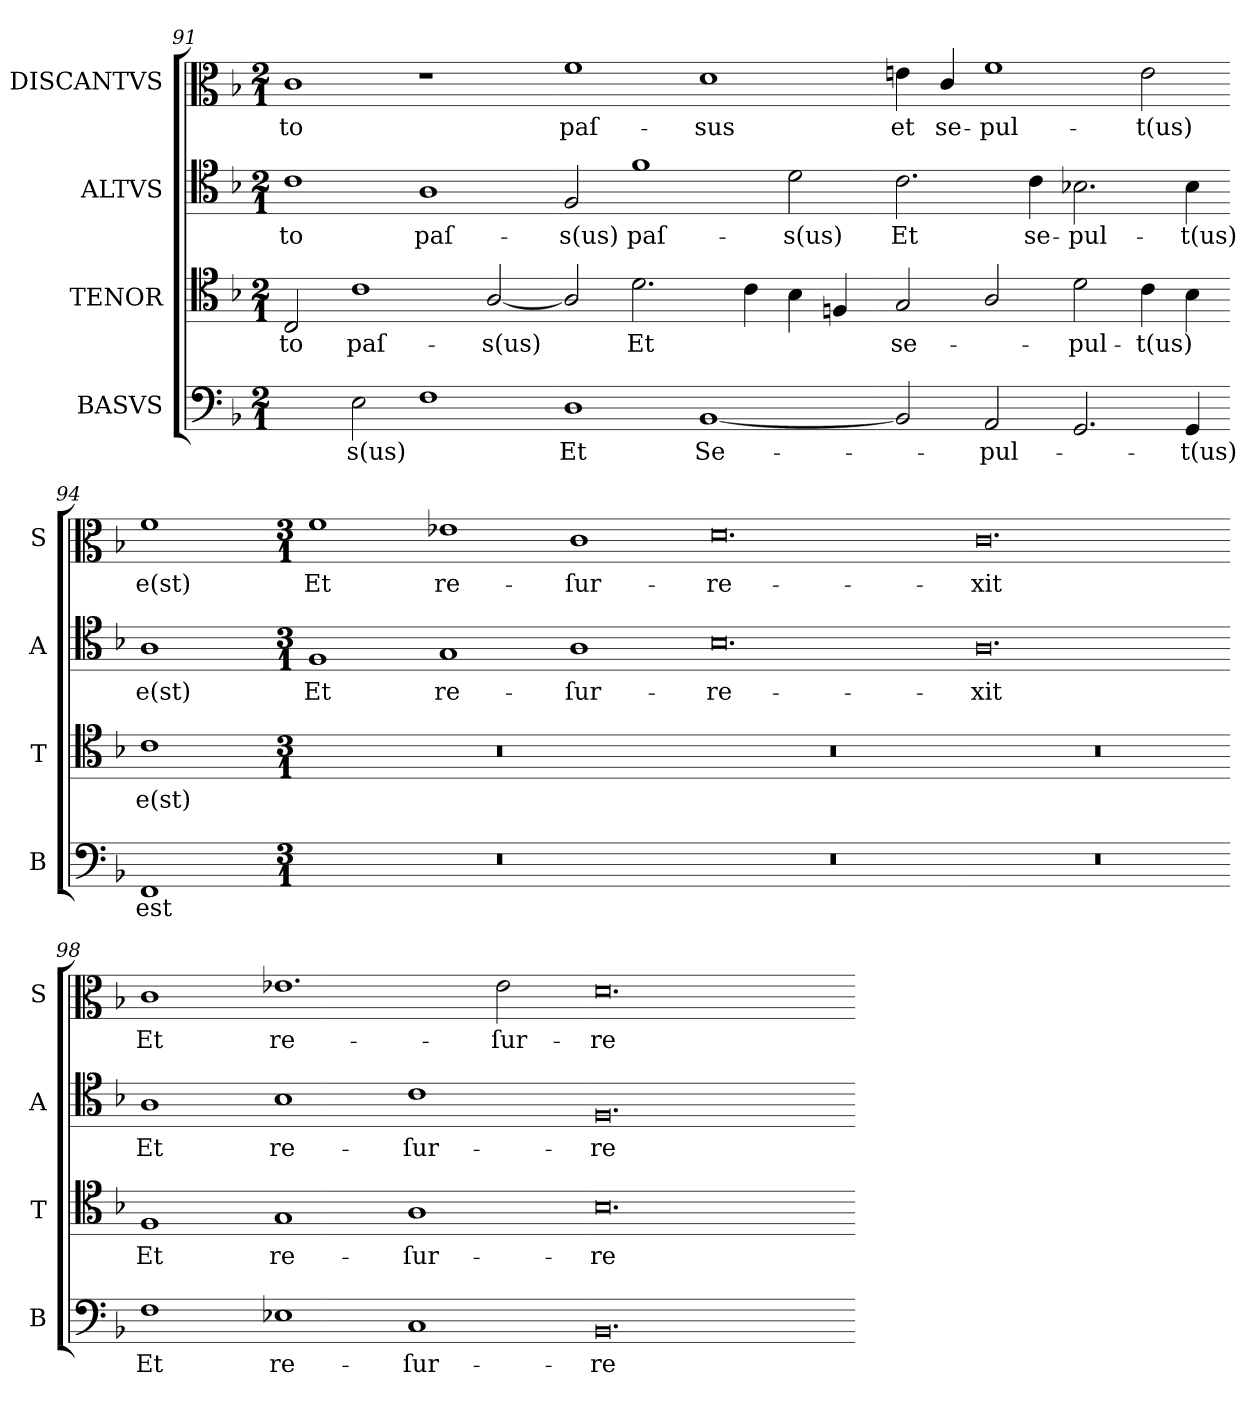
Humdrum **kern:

**kern	**text	**kern	**text	**kern	**text	**kern	**text
*part4	*part4	*part3	*part3	*part2	*part2	*part1	*part1
*staff4	*staff4	*staff3	*staff3	*staff2	*staff2	*staff1	*staff1
*I"BASVS	*	*I"TENOR	*	*I"ALTVS	*	*I"DISCANTVS	*
*I'B	*	*I'T	*	*I'A	*	*I'S	*
*clefF4	*	*clefC4	*	*clefC4	*	*clefC3	*
*k[b-]	*	*k[b-]	*	*k[b-]	*	*k[b-]	*
*F:ion	*	*F:ion	*	*F:ion	*	*F:ion	*
*M2/1	*	*M2/1	*	*M2/1	*	*M2/1	*
=91	=91	=91	=91	=91	=91	=91	=91
2ryy	.	2C/	-to	1c	-to	1c	-to
2E\	-s(us)	1c	paſ-	.	.	.	.
1F	.	.	.	1A	paſ-	1r	.
.	.	[2A/	-s(us)	.	.	.	.
=92-	=92-	=92-	=92-	=92-	=92-	=92-	=92-
1D	Et	2A/]	.	2F/	-s(us)	1f	paſ-
.	.	2.d\	Et	1f	paſ-	.	.
[1BB-	Se-	.	.	.	.	1d	sus
.	.	4c\	.	.	.	.	.
.	.	4B-\	.	2d\	-s(us)	.	.
.	.	4Fn/	.	.	.	.	.
=93-	=93-	=93-	=93-	=93-	=93-	=93-	=93-
2BB-]	.	2G/	se-	2.c\	Et	4en\	et
.	.	.	.	.	.	4c/	se-
2AA/	-pul-	2A/	.	.	.	1f	-pul-
.	.	.	.	4c\	se-	.	.
2.GG/	.	2d\	-pul-	2.B-X\	-pul-	.	.
.	.	4c\	-t(us)	.	.	2e\	-t(us)
4GG/	-t(us)	4B-\	.	4B-\	-t(us)	.	.
=94-	=94-	=94-	=94-	=94-	=94-	=94-	=94-
1FF	est	1c	e(st)	1A	e(st)	1f	e(st)
=95-	=95-	=95-	=95-	=95-	=95-	=95-	=95-
*M3/1	*	*M3/1	*	*M3/1	*	*M3/1	*
0.r	.	0.r	.	1F	Et	1f	Et
.	.	.	.	1G	re-	1e-X	re-
.	.	.	.	1A	-ſur-	1c	-ſur-
=96-	=96-	=96-	=96-	=96-	=96-	=96-	=96-
0.r	.	0.r	.	0.B-	-re-	0.d	-re-
=97-	=97-	=97-	=97-	=97-	=97-	=97-	=97-
0.r	.	0.r	.	0.A	-xit	0.c	-xit
=98-	=98-	=98-	=98-	=98-	=98-	=98-	=98-
!	!	!	!	!	!LO:LY:i	!	!LO:LY:i
1F	Et	1F	Et	1A	Et	1c	Et
!	!	!	!	!	!LO:LY:i	!	!LO:LY:i
1E-X	re-	1G	re-	1B-	re-	1.e-X	re-
!	!	!	!	!	!LO:LY:i	!	!
1C	-ſur-	1A	-ſur-	1c	-ſur-	.	.
!	!	!	!	!	!	!	!LO:LY:i
.	.	.	.	.	.	2e-\	-ſur-
=99-	=99-	=99-	=99-	=99-	=99-	=99-	=99-
!	!	!	!	!	!LO:LY:i	!	!LO:LY:i
0.BB-	-re-	0.B-	-re-	0.F	-re-	0.d	-re-
=-	=-	=-	=-	=-	=-	=-	=-
*-	*-	*-	*-	*-	*-	*-	*-
